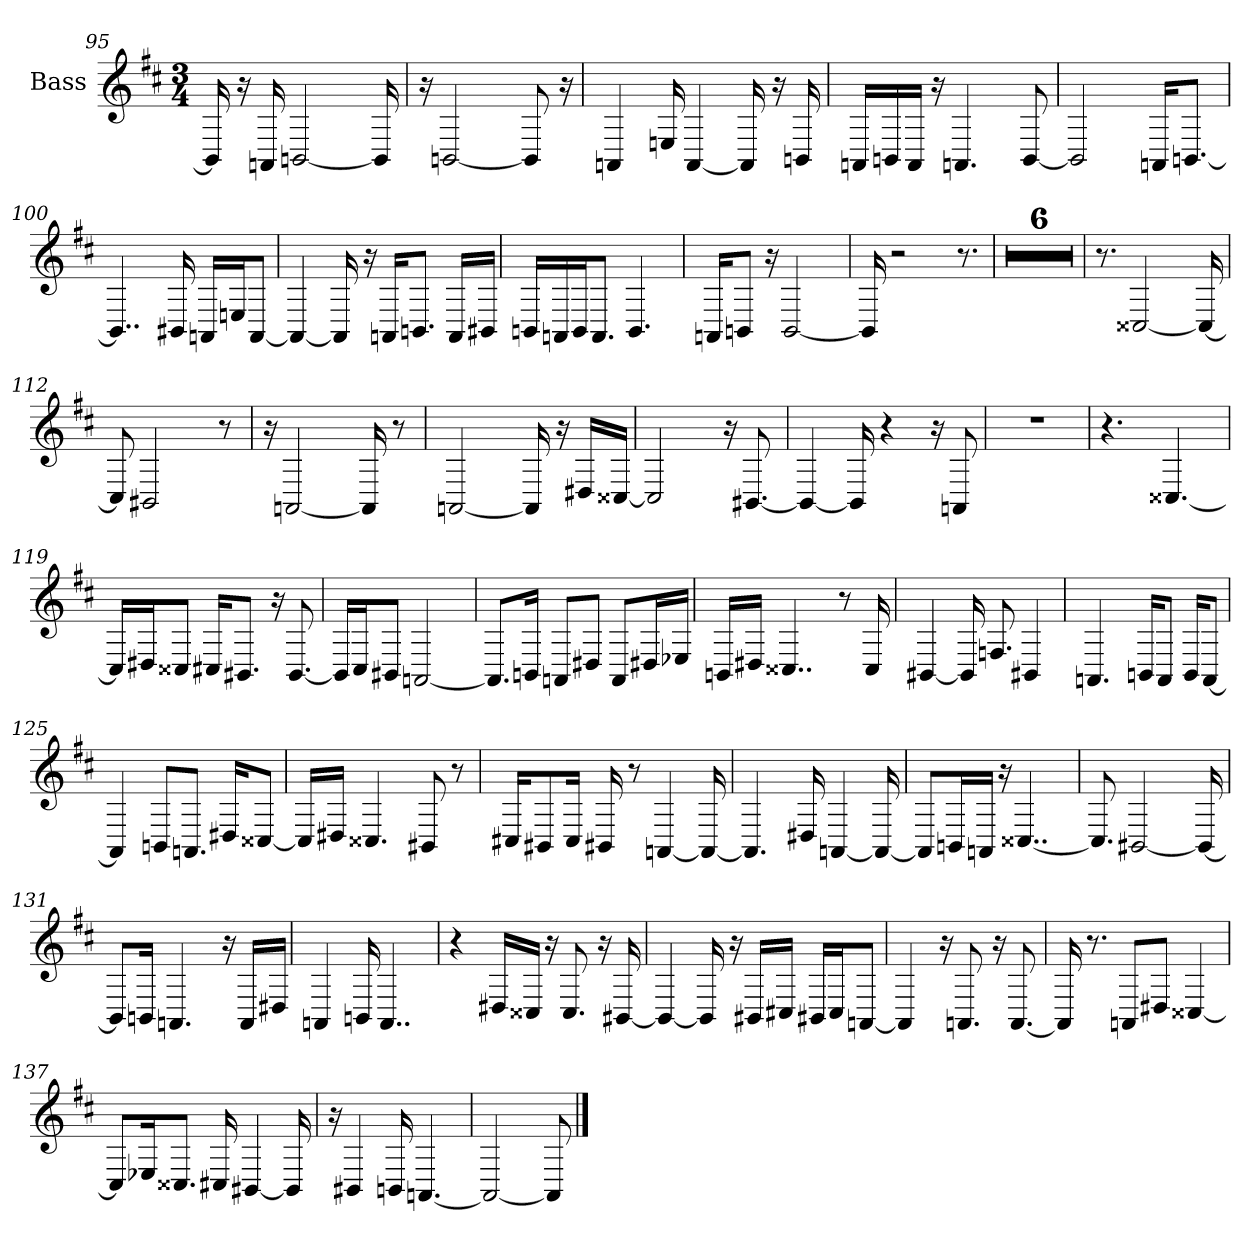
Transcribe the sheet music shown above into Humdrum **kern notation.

**kern
*part1
*staff1
*I"Bass
*I'B
*clefG2
*k[f#c#]
*M3/4
=95
16BB]
16r
16AAn
[2BBn
16BB]
=96
16r
[2BBn
8BB]
16r
=97
4AAn
16En
[4AA
16AA]
16r
16BBn
=98
16AAn/LL
16BBn/
16AA/JJ
16r
4.AAn
[8BB
=99
2BB]
16AAn/KL
[8.BBn/J
=100
4..BB]
16BB#X
16AAn/LL
16En/J
[8AA/J
=101
4AA_
16AA]
16r
16AAn/KL
8.BBn/J
16AA/LL
16BB#X/JJ
=102
16BBn/LL
16AAn/J
16BB/K
8.AA/J
4.BB
=103
16AAn/KL
8BBn/J
16r
[2BB
=104
16BB]
2r
8.r
=105
2.r
=106
2.r
=107
2.r
=108
2.r
=109
2.r
=110
2.r
=111
8.r
[2C##X
16C##_
=112
8C##]
2BB#X
8r
=113
16r
[2AAn
16AA]
8r
=114
[2AAn
16AA]
16r
16D#X/LL
[16C##X/JJ
=115
2C##]
16r
[8.BB#X
=116
4BB#_
16BB#]
4r
16r
8AAn
=117
2.r
=118
4.r
[4.C##X
=119
16C##/LL]
16D#X/J
8C##X/J
16C#X/KL
8.BB#X/J
16r
[8.BB#
=120
16BB#/LL]
16C#/J
8BB#X/J
[2AAn
=121
8.AA/L]
16BBn/Jk
8AAn/L
8D#X/J
8AA/L
16D#X/L
16E-X/JJ
=122
16BBn/LL
16D#X/JJ
4..C##X
8r
16C##
=123
[4BB#X
16BB#]
8.Fn
4BB#X
=124
4.AAn
16BBn/KL
8AA/J
16BB/KL
[8AA/J
=125
4AA]
8BBn/L
8.AAn/J
16D#X/KL
[8C##X/J
=126
16C##/LL]
16D#X/JJ
4.C##X
8BB#X
8r
=127
16C#X/KL
8BB#X/
16C#/Jk
16BB#X
8r
[4AAn
16AA_
=128
4.AA]
16D#X
[4AAn
16AA_
=129
8AA/L]
16BBn/L
16AAn/JJ
16r
[4..C##X
=130
8.C##]
[2BB#X
16BB#_
=131
8BB#/L]
16BBn/Jk
4.AAn
16r
16AA/LL
16D#X/JJ
=132
4AAn
16BBn
4..AA
=133
4r
16D#X/LL
16C##X/JJ
16r
8.C##
16r
[16BB#X
=134
4BB#_
16BB#]
16r
16BB#X/LL
16C#X/JJ
16BB#X/LL
16C#/J
[8AAn/J
=135
4AA]
16r
8.AAn
16r
[8.AA
=136
16AA]
8.r
8AAn/L
8D#X/J
[4C##X
=137
8C##/L]
16E-X/K
8.C##X/J
16C#X
[4BB#X
16BB#]
=138
16r
4BB#X
16BBn
[4.AAn
=139
2AA_
8AA]
==
*-
